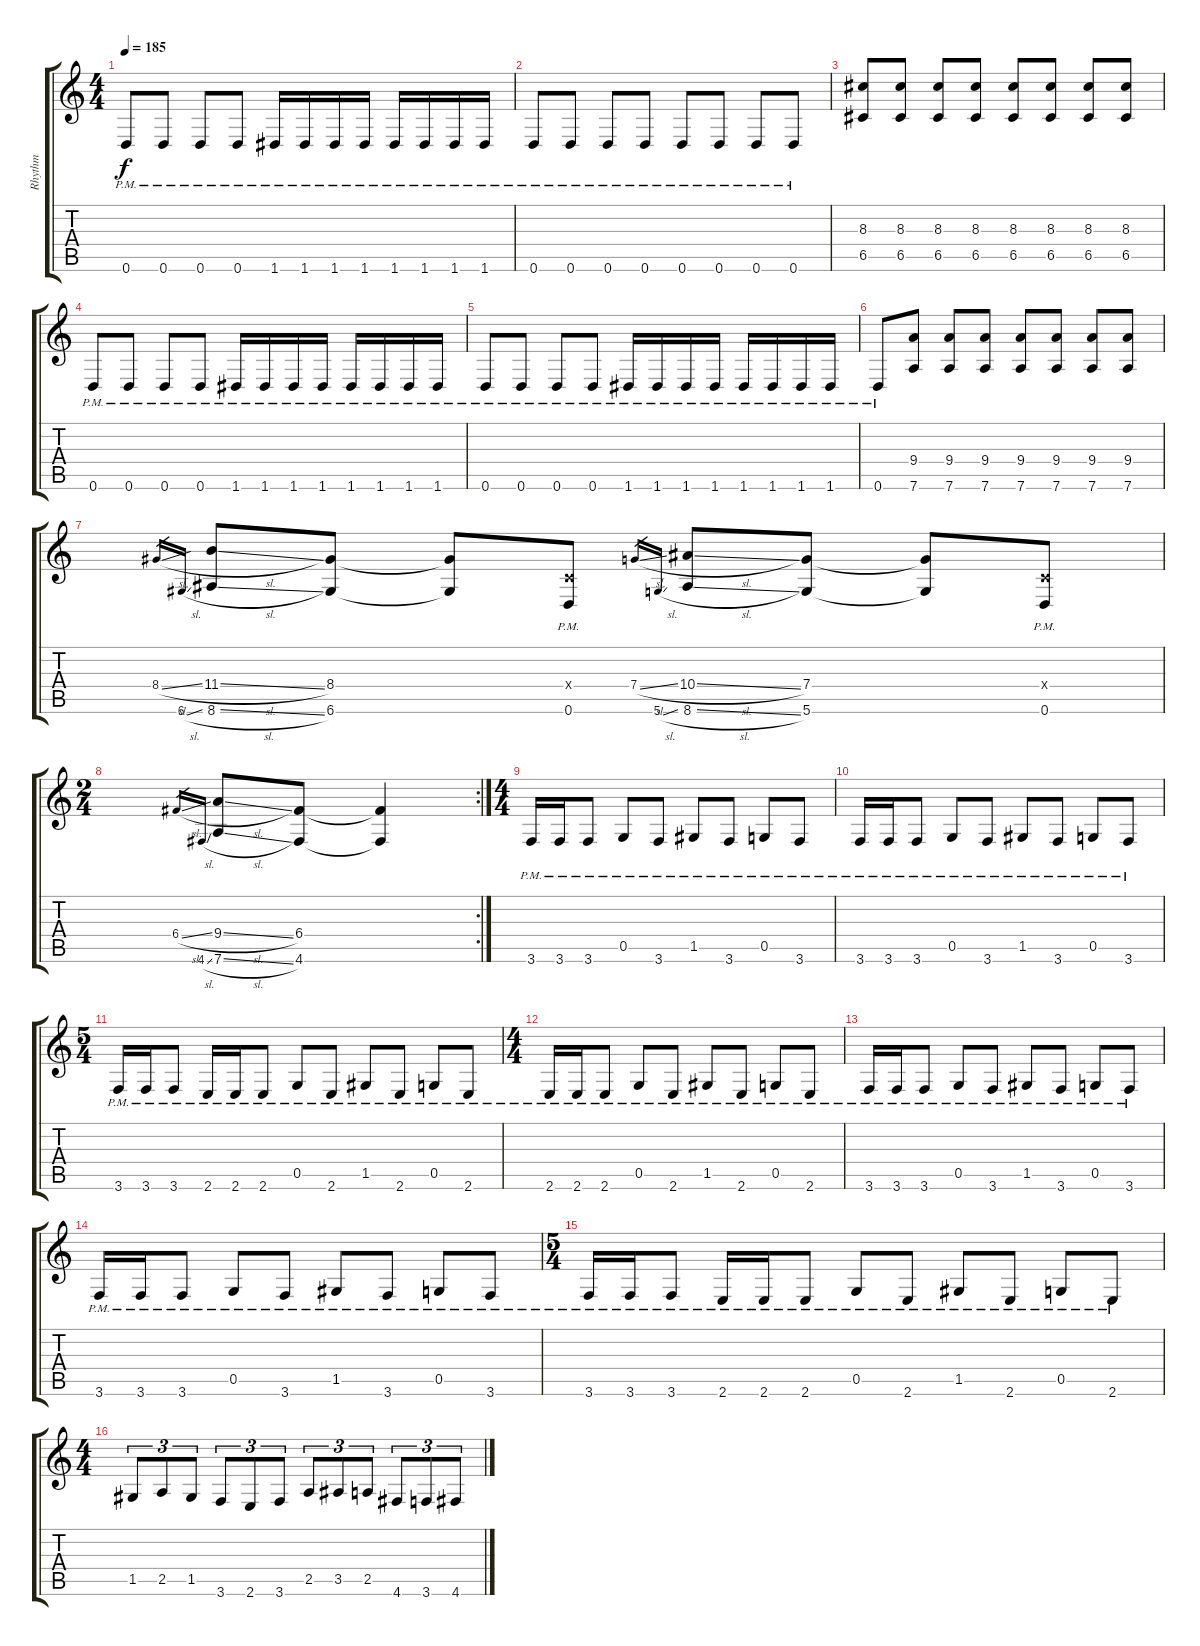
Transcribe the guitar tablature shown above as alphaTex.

\track ("Rhythm" "Rhythm") {instrument distortionguitar}
\staff {score tabs}
\tuning (D4 A3 F3 C3 G2 D2) {hide}
\ts (4 4)
\tempo 185
\clef g2
\ks c
0.6{pm}.8{dy f} 0.6{pm}.8 0.6{pm}.8 0.6{pm}.8 1.6{pm}.16 1.6{pm}.16 1.6{pm}.16 1.6{pm}.16 1.6{pm}.16 1.6{pm}.16 1.6{pm}.16 1.6{pm}.16 |
0.6{pm}.8 0.6{pm}.8 0.6{pm}.8 0.6{pm}.8 0.6{pm}.8 0.6{pm}.8 0.6{pm}.8 0.6{pm}.8 |
(8.3 6.5).8 (8.3 6.5).8 (8.3 6.5).8 (8.3 6.5).8 (8.3 6.5).8 (8.3 6.5).8 (8.3 6.5).8 (8.3 6.5).8 |
0.6{pm}.8 0.6{pm}.8 0.6{pm}.8 0.6{pm}.8 1.6{pm}.16 1.6{pm}.16 1.6{pm}.16 1.6{pm}.16 1.6{pm}.16 1.6{pm}.16 1.6{pm}.16 1.6{pm}.16 |
0.6{pm}.8 0.6{pm}.8 0.6{pm}.8 0.6{pm}.8 1.6{pm}.16 1.6{pm}.16 1.6{pm}.16 1.6{pm}.16 1.6{pm}.16 1.6{pm}.16 1.6{pm}.16 1.6{pm}.16 |
0.6{pm}.8 (9.4 7.6).8 (9.4 7.6).8 (9.4 7.6).8 (9.4 7.6).8 (9.4 7.6).8 (9.4 7.6).8 (9.4 7.6).8 |
8.4{sl}.16{gr} 6.6{sl}.16{gr} (11.4{sl} 8.6{sl}).8 (8.4 6.6).8 (8.4{t} 6.6{t}).8 (0.4{x} 0.6{pm}).8 7.4{sl}.16{gr} 5.6{sl}.16{gr} (10.4{sl} 8.6{sl}).8 (7.4 5.6).8 (7.4{t} 5.6{t}).8 (0.4{x} 0.6{pm}).8 |
\rc 2
\ts (2 4)
6.4{sl}.16{gr} 4.6{sl}.16{gr} (9.4{sl} 7.6{sl}).8 (6.4 4.6).8 (6.4{t} 4.6{t}).4 |
\ts (4 4)
3.6{pm}.16 3.6{pm}.16 3.6{pm}.8 0.5{pm}.8 3.6{pm}.8 1.5{pm}.8 3.6{pm}.8 0.5{pm}.8 3.6{pm}.8 |
3.6{pm}.16 3.6{pm}.16 3.6{pm}.8 0.5{pm}.8 3.6{pm}.8 1.5{pm}.8 3.6{pm}.8 0.5{pm}.8 3.6{pm}.8 |
\ts (5 4)
3.6{pm}.16 3.6{pm}.16 3.6{pm}.8 2.6{pm}.16 2.6{pm}.16 2.6{pm}.8 0.5{pm}.8 2.6{pm}.8 1.5{pm}.8 2.6{pm}.8 0.5{pm}.8 2.6{pm}.8 |
\ts (4 4)
2.6{pm}.16 2.6{pm}.16 2.6{pm}.8 0.5{pm}.8 2.6{pm}.8 1.5{pm}.8 2.6{pm}.8 0.5{pm}.8 2.6{pm}.8 |
3.6{pm}.16 3.6{pm}.16 3.6{pm}.8 0.5{pm}.8 3.6{pm}.8 1.5{pm}.8 3.6{pm}.8 0.5{pm}.8 3.6{pm}.8 |
3.6{pm}.16 3.6{pm}.16 3.6{pm}.8 0.5{pm}.8 3.6{pm}.8 1.5{pm}.8 3.6{pm}.8 0.5{pm}.8 3.6{pm}.8 |
\ts (5 4)
3.6{pm}.16 3.6{pm}.16 3.6{pm}.8 2.6{pm}.16 2.6{pm}.16 2.6{pm}.8 0.5{pm}.8 2.6{pm}.8 1.5{pm}.8 2.6{pm}.8 0.5{pm}.8 2.6{pm}.8 |
\ts (4 4)
1.5.8{tu (3 2)} 2.5.8{tu (3 2)} 1.5.8{tu (3 2)} 3.6.8{tu (3 2)} 2.6.8{tu (3 2)} 3.6.8{tu (3 2)} 2.5.8{tu (3 2)} 3.5.8{tu (3 2)} 2.5.8{tu (3 2)} 4.6.8{tu (3 2)} 3.6.8{tu (3 2)} 4.6.8{tu (3 2)}
